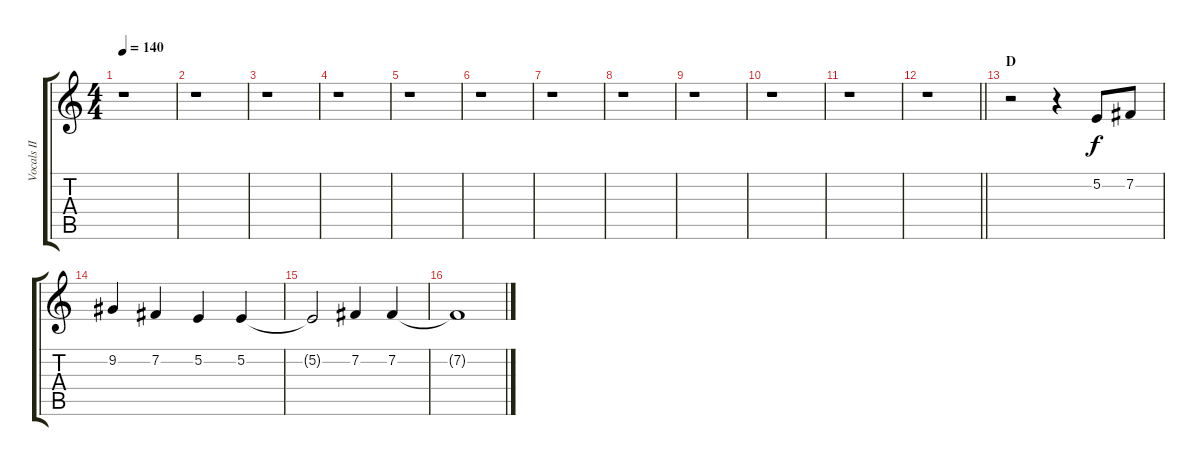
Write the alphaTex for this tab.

\track ("Vocals II" "Vocals II") {instrument voiceoohs}
\staff {score tabs}
\tuning (E4 B3 G3 D3 A2 E2) {hide}
\ts (4 4)
\tempo 140
\clef g2
\ks c
r.1{dy f} |
r.1 |
r.1 |
r.1 |
r.1 |
r.1 |
r.1 |
r.1 |
r.1 |
r.1 |
r.1 |
\barLineRight lightlight
r.1 |
\section ("" "D")
r.2 r.4 5.2.8 7.2.8 |
9.2.4 7.2.4 5.2.4 5.2.4 |
5.2{t}.2 7.2.4 7.2.4 |
7.2{t}.1
